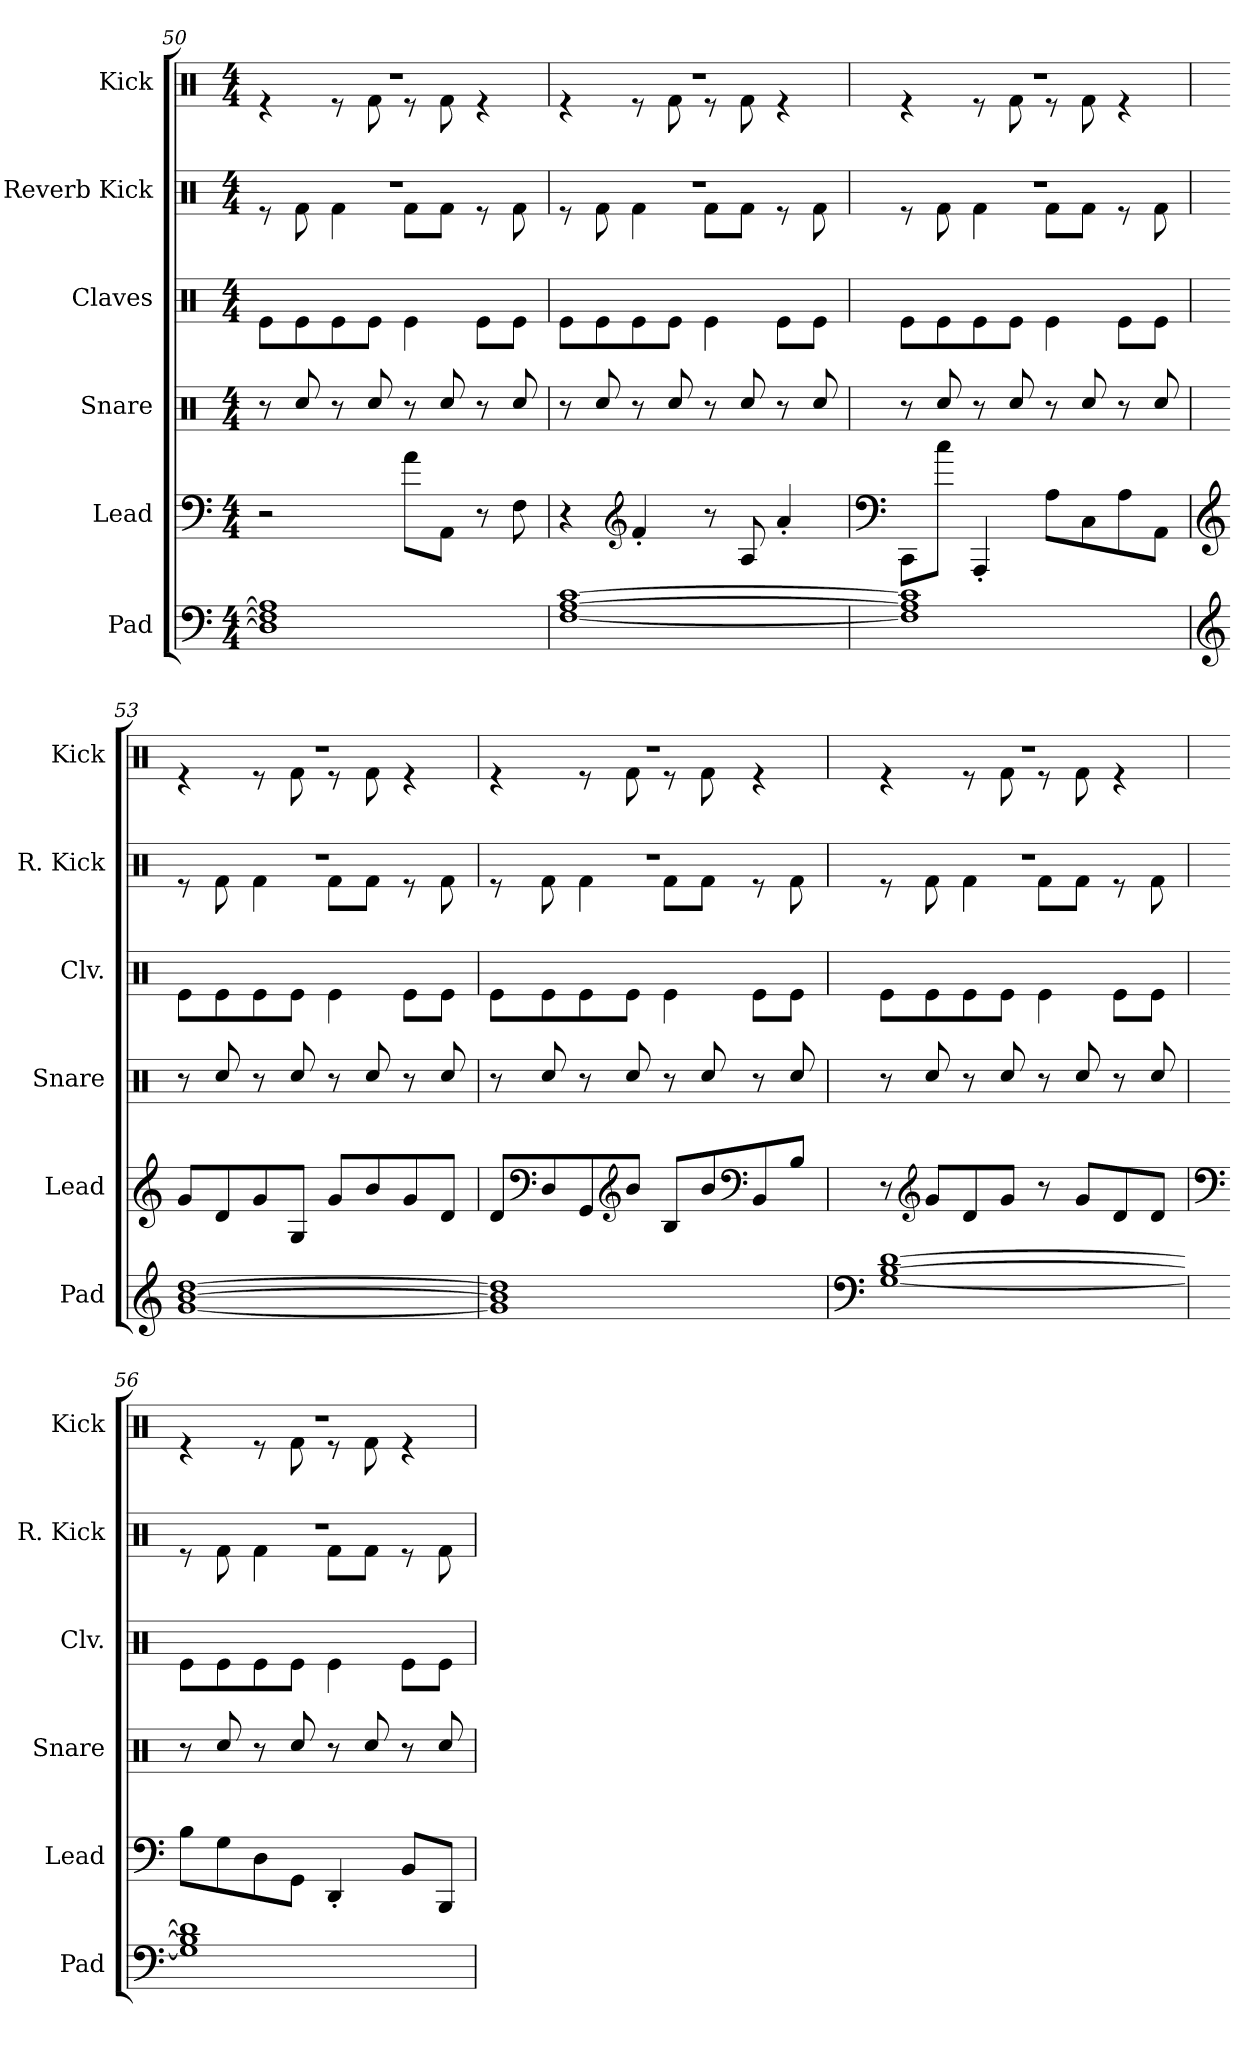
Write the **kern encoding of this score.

**kern	**kern	**kern	**kern	**kern	**kern
*part6	*part5	*part4	*part3	*part2	*part1
*staff6	*staff5	*staff4	*staff3	*staff2	*staff1
*I"Pad	*I"Lead	*I"Snare	*I"Claves	*I"Reverb Kick	*I"Kick
*I'Pad	*I'Lead	*I'Snare	*I'Clv.	*I'R. Kick	*I'Kick
*clefF4	*clefF4	*clefX	*clefX	*clefX	*clefX
*k[]	*k[]	*k[]	*k[]	*k[]	*k[]
*M4/4	*M4/4	*M4/4	*M4/4	*M4/4	*M4/4
=50	=50	=50	=50	=50	=50
*	*	*	*	*^	*^
1D] 1F] 1A]	2r	8r	8Re\L	1r	8r	1r	4r
.	.	8Rcc/	8Re\	.	8Rf\	.	.
.	.	8r	8Re\	.	4Rf\	.	8r
.	.	8Rcc/	8Re\J	.	.	.	8Rf\
.	8a\L	8r	4Re\	.	8Rf\L	.	8r
.	8AA\J	8Rcc/	.	.	8Rf\J	.	8Rf\
.	8r	8r	8Re\L	.	8r	.	4r
.	8F\	8Rcc/	8Re\J	.	8Rf\	.	.
=51	=51	=51	=51	=51	=51	=51	=51
[1F [1A [1c	4r	8r	8Re\L	1r	8r	1r	4r
.	.	8Rcc/	8Re\	.	8Rf\	.	.
*	*clefG2	*	*	*	*	*	*
.	4f'/	8r	8Re\	.	4Rf\	.	8r
.	.	8Rcc/	8Re\J	.	.	.	8Rf\
.	8r	8r	4Re\	.	8Rf\L	.	8r
.	8A/	8Rcc/	.	.	8Rf\J	.	8Rf\
.	4a'/	8r	8Re\L	.	8r	.	4r
.	.	8Rcc/	8Re\J	.	8Rf\	.	.
!!LO:PB:g=z	!!
=52	=52	=52	=52	=52	=52	=52	=52
*	*clefF4	*	*	*	*	*	*
1F] 1A] 1c]	8CC\L	8r	8Re\L	1r	8r	1r	4r
.	8cc\J	8Rcc/	8Re\	.	8Rf\	.	.
.	4AAA'/	8r	8Re\	.	4Rf\	.	8r
.	.	8Rcc/	8Re\J	.	.	.	8Rf\
.	8A\L	8r	4Re\	.	8Rf\L	.	8r
.	8C\	8Rcc/	.	.	8Rf\J	.	8Rf\
.	8A\	8r	8Re\L	.	8r	.	4r
.	8AA\J	8Rcc/	8Re\J	.	8Rf\	.	.
=53	=53	=53	=53	=53	=53	=53	=53
*clefG2	*clefG2	*	*	*	*	*	*
[1g [1b [1dd	8g/L	8r	8Re\L	1r	8r	1r	4r
.	8d/	8Rcc/	8Re\	.	8Rf\	.	.
.	8g/	8r	8Re\	.	4Rf\	.	8r
.	8G/J	8Rcc/	8Re\J	.	.	.	8Rf\
.	8g/L	8r	4Re\	.	8Rf\L	.	8r
.	8b/	8Rcc/	.	.	8Rf\J	.	8Rf\
.	8g/	8r	8Re\L	.	8r	.	4r
.	8d/J	8Rcc/	8Re\J	.	8Rf\	.	.
=54	=54	=54	=54	=54	=54	=54	=54
1g] 1b] 1dd]	8d/L	8r	8Re\L	1r	8r	1r	4r
*	*clefF4	*	*	*	*	*	*
.	8D/	8Rcc/	8Re\	.	8Rf\	.	.
.	8GG/	8r	8Re\	.	4Rf\	.	8r
*	*clefG2	*	*	*	*	*	*
.	8b/J	8Rcc/	8Re\J	.	.	.	8Rf\
.	8B/L	8r	4Re\	.	8Rf\L	.	8r
.	8b/	8Rcc/	.	.	8Rf\J	.	8Rf\
*	*clefF4	*	*	*	*	*	*
.	8BB/	8r	8Re\L	.	8r	.	4r
.	8B/J	8Rcc/	8Re\J	.	8Rf\	.	.
!!LO:LB:g=z	!!
=55	=55	=55	=55	=55	=55	=55	=55
*clefF4	*	*	*	*	*	*	*
[1G [1B [1d	8r	8r	8Re\L	1r	8r	1r	4r
*	*clefG2	*	*	*	*	*	*
.	8g/L	8Rcc/	8Re\	.	8Rf\	.	.
.	8d/	8r	8Re\	.	4Rf\	.	8r
.	8g/J	8Rcc/	8Re\J	.	.	.	8Rf\
.	8r	8r	4Re\	.	8Rf\L	.	8r
.	8g/L	8Rcc/	.	.	8Rf\J	.	8Rf\
.	8d/	8r	8Re\L	.	8r	.	4r
.	8d/J	8Rcc/	8Re\J	.	8Rf\	.	.
=56	=56	=56	=56	=56	=56	=56	=56
*	*clefF4	*	*	*	*	*	*
1G] 1B] 1d]	8B\L	8r	8Re\L	1r	8r	1r	4r
.	8G\	8Rcc/	8Re\	.	8Rf\	.	.
.	8D\	8r	8Re\	.	4Rf\	.	8r
.	8GG\J	8Rcc/	8Re\J	.	.	.	8Rf\
.	4DD'/	8r	4Re\	.	8Rf\L	.	8r
.	.	8Rcc/	.	.	8Rf\J	.	8Rf\
.	8BB/L	8r	8Re\L	.	8r	.	4r
.	8BBB/J	8Rcc/	8Re\J	.	8Rf\	.	.
*	*	*	*	*v	*v	*	*
*	*	*	*	*	*v	*v
=	=	=	=	=	=
*-	*-	*-	*-	*-	*-
